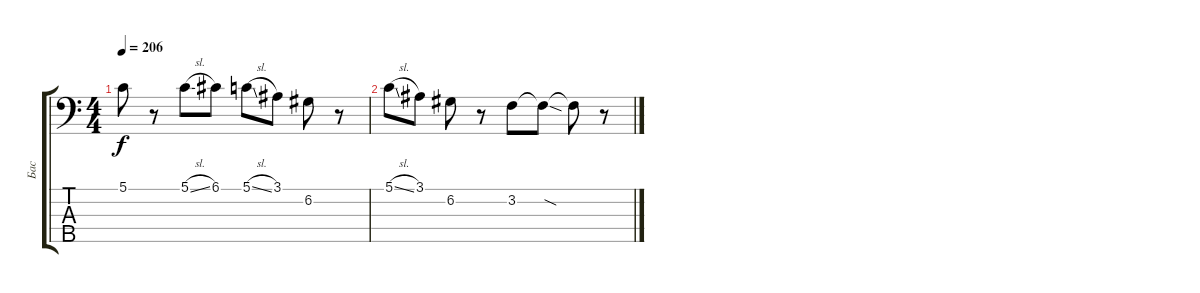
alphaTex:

\track ("Бас" "Бас") {instrument electricbassfinger}
\staff {score tabs}
\tuning (G2 D2 A1 E1 B0) {hide}
\ts (4 4)
\tempo 206
\clef f4
\ks c
5.1.8{dy f} r.8 5.1{sl}.8 6.1.8 5.1{sl}.8 3.1.8 6.2.8 r.8 |
5.1{sl}.8 3.1.8 6.2.8 r.8 3.2.8 3.2{sod t}.8 3.2{t}.8 r.8
